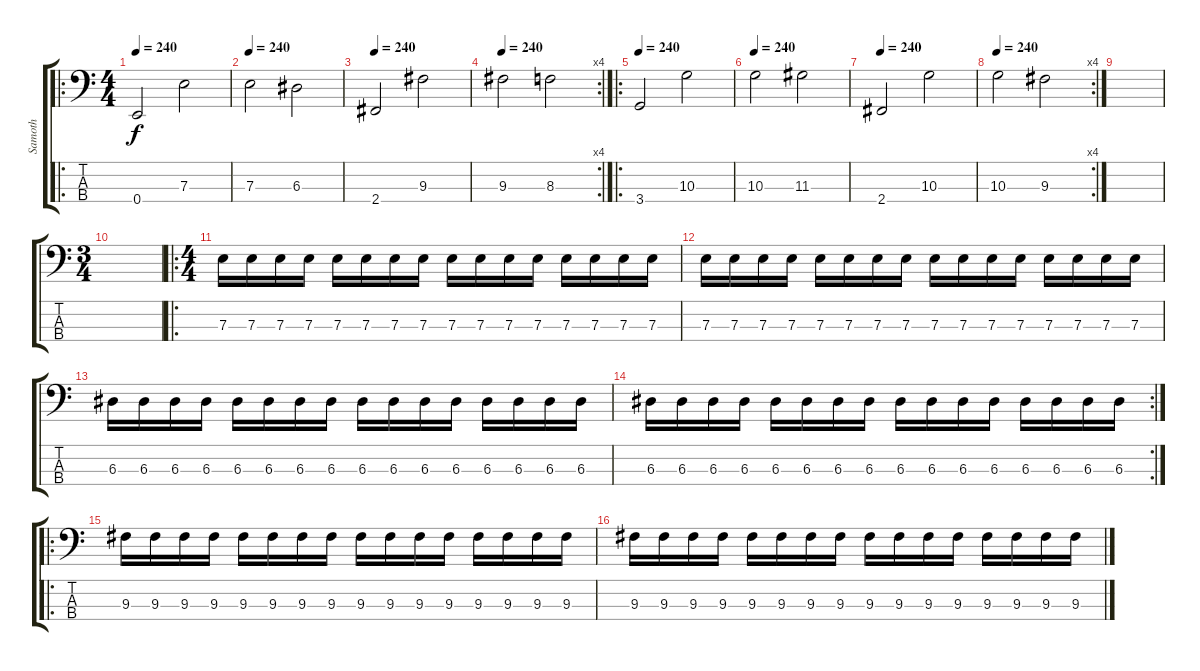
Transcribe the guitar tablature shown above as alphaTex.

\track ("Samoth" "Samoth") {instrument electricbassfinger}
\staff {score tabs}
\tuning (G2 D2 A1 E1) {hide}
\ro
\ts (4 4)
\tempo 240
\clef f4
\ks c
0.4.2{dy f volume 12 instrument electricbassfinger} 7.3.2 |
\tempo 240
7.3.2 6.3.2 |
\tempo 240
2.4.2 9.3.2 |
\rc 4
\tempo 240
9.3.2 8.3.2 |
\ro
\tempo 240
3.4.2{volume 12 instrument electricbassfinger} 10.3.2 |
\tempo 240
10.3.2 11.3.2 |
\tempo 240
2.4.2 10.3.2 |
\rc 4
\tempo 240
10.3.2 9.3.2 |
|
\ts (3 4)
|
\ro
\ts (4 4)
7.3.16 7.3.16 7.3.16 7.3.16 7.3.16 7.3.16 7.3.16 7.3.16 7.3.16 7.3.16 7.3.16 7.3.16 7.3.16 7.3.16 7.3.16 7.3.16 |
7.3.16 7.3.16 7.3.16 7.3.16 7.3.16 7.3.16 7.3.16 7.3.16 7.3.16 7.3.16 7.3.16 7.3.16 7.3.16 7.3.16 7.3.16 7.3.16 |
6.3.16 6.3.16 6.3.16 6.3.16 6.3.16 6.3.16 6.3.16 6.3.16 6.3.16 6.3.16 6.3.16 6.3.16 6.3.16 6.3.16 6.3.16 6.3.16 |
\rc 2
6.3.16 6.3.16 6.3.16 6.3.16 6.3.16 6.3.16 6.3.16 6.3.16 6.3.16 6.3.16 6.3.16 6.3.16 6.3.16 6.3.16 6.3.16 6.3.16 |
\ro
9.3.16 9.3.16 9.3.16 9.3.16 9.3.16 9.3.16 9.3.16 9.3.16 9.3.16 9.3.16 9.3.16 9.3.16 9.3.16 9.3.16 9.3.16 9.3.16 |
9.3.16 9.3.16 9.3.16 9.3.16 9.3.16 9.3.16 9.3.16 9.3.16 9.3.16 9.3.16 9.3.16 9.3.16 9.3.16 9.3.16 9.3.16 9.3.16
